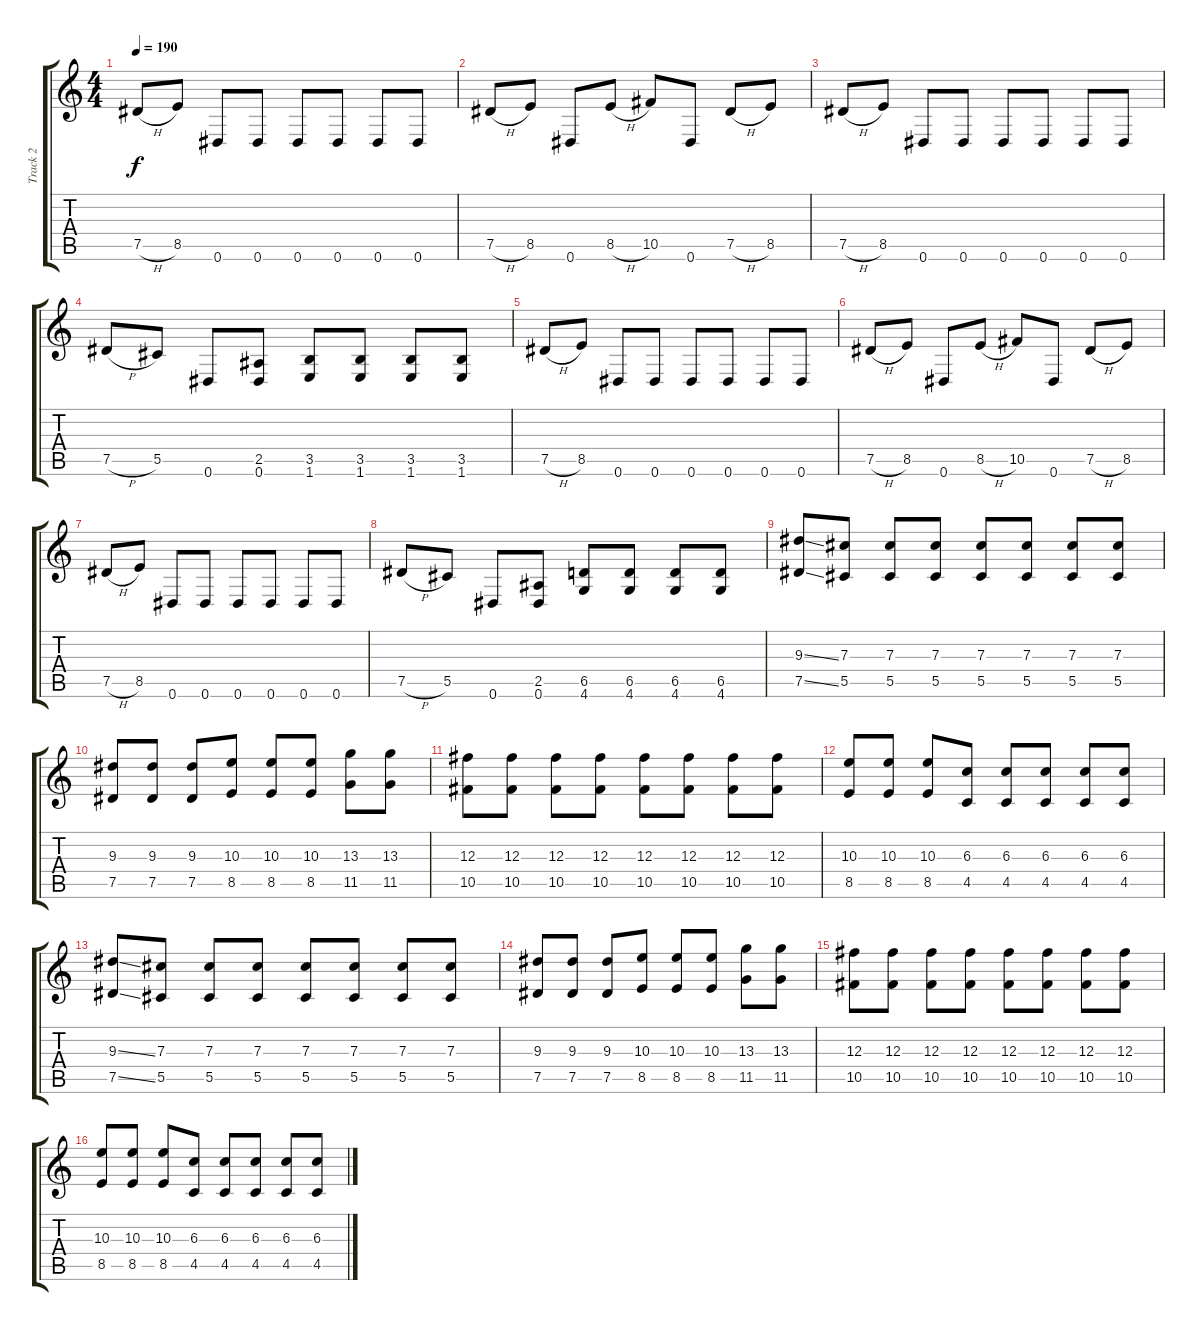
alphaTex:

\track ("Track 2" "Track 2") {instrument distortionguitar}
\staff {score tabs}
\tuning (Eb4 Bb3 Gb3 Db3 Ab2 Eb2) {hide}
\ts (4 4)
\tempo 190
\clef g2
\ks c
7.5{h}.8{dy f} 8.5.8 0.6.8 0.6.8 0.6.8 0.6.8 0.6.8 0.6.8 |
7.5{h}.8 8.5.8 0.6.8 8.5{h}.8 10.5.8 0.6.8 7.5{h}.8 8.5.8 |
7.5{h}.8 8.5.8 0.6.8 0.6.8 0.6.8 0.6.8 0.6.8 0.6.8 |
7.5{h}.8 5.5.8 0.6.8 (2.5 0.6).8 (3.5 1.6).8 (3.5 1.6).8 (3.5 1.6).8 (3.5 1.6).8 |
7.5{h}.8 8.5.8 0.6.8 0.6.8 0.6.8 0.6.8 0.6.8 0.6.8 |
7.5{h}.8 8.5.8 0.6.8 8.5{h}.8 10.5.8 0.6.8 7.5{h}.8 8.5.8 |
7.5{h}.8 8.5.8 0.6.8 0.6.8 0.6.8 0.6.8 0.6.8 0.6.8 |
7.5{h}.8 5.5.8 0.6.8 (2.5 0.6).8 (6.5 4.6).8 (6.5 4.6).8 (6.5 4.6).8 (6.5 4.6).8 |
(9.3{ss} 7.5{ss}).8 (7.3 5.5).8 (7.3 5.5).8 (7.3 5.5).8 (7.3 5.5).8 (7.3 5.5).8 (7.3 5.5).8 (7.3 5.5).8 |
(9.3 7.5).8 (9.3 7.5).8 (9.3 7.5).8 (10.3 8.5).8 (10.3 8.5).8 (10.3 8.5).8 (13.3 11.5).8 (13.3 11.5).8 |
(12.3 10.5).8 (12.3 10.5).8 (12.3 10.5).8 (12.3 10.5).8 (12.3 10.5).8 (12.3 10.5).8 (12.3 10.5).8 (12.3 10.5).8 |
(10.3 8.5).8 (10.3 8.5).8 (10.3 8.5).8 (6.3 4.5).8 (6.3 4.5).8 (6.3 4.5).8 (6.3 4.5).8 (6.3 4.5).8 |
(9.3{ss} 7.5{ss}).8 (7.3 5.5).8 (7.3 5.5).8 (7.3 5.5).8 (7.3 5.5).8 (7.3 5.5).8 (7.3 5.5).8 (7.3 5.5).8 |
(9.3 7.5).8 (9.3 7.5).8 (9.3 7.5).8 (10.3 8.5).8 (10.3 8.5).8 (10.3 8.5).8 (13.3 11.5).8 (13.3 11.5).8 |
(12.3 10.5).8 (12.3 10.5).8 (12.3 10.5).8 (12.3 10.5).8 (12.3 10.5).8 (12.3 10.5).8 (12.3 10.5).8 (12.3 10.5).8 |
(10.3 8.5).8 (10.3 8.5).8 (10.3 8.5).8 (6.3 4.5).8 (6.3 4.5).8 (6.3 4.5).8 (6.3 4.5).8 (6.3 4.5).8
